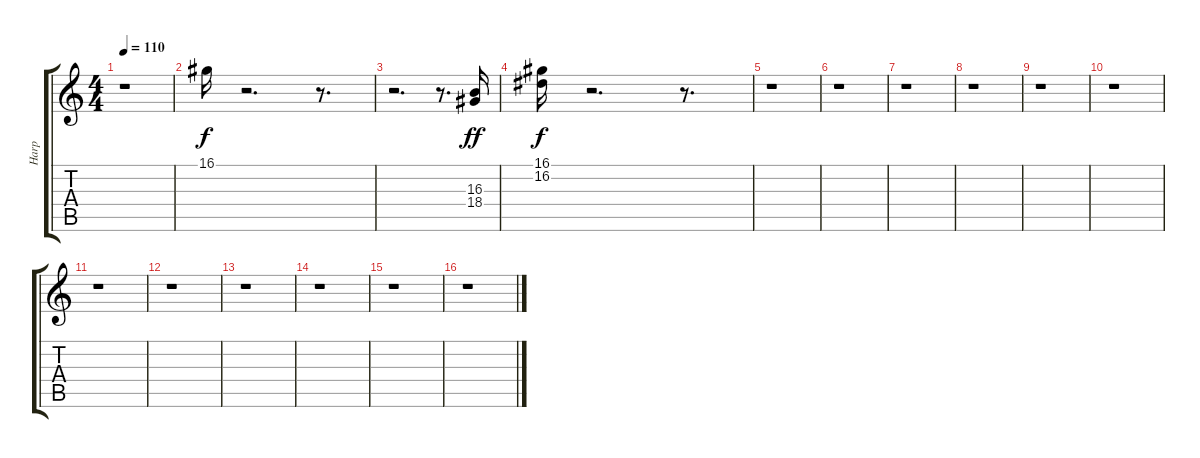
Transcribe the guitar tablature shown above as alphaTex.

\track ("Harp" "Harp") {instrument harpsichord}
\staff {score tabs}
\tuning (E4 B3 G3 D3 A2 E2) {hide}
\ts (4 4)
\tempo 110
\clef g2
\ks c
r.1{dy f} |
16.1.16 r.2{d} r.8{d} |
r.2{d} r.8{d} (16.3 18.4).16{dy ff} |
(16.1 16.2).16{dy f} r.2{d} r.8{d} |
r.1 |
r.1 |
r.1 |
r.1 |
r.1 |
r.1 |
r.1 |
r.1 |
r.1 |
r.1 |
r.1 |
r.1
